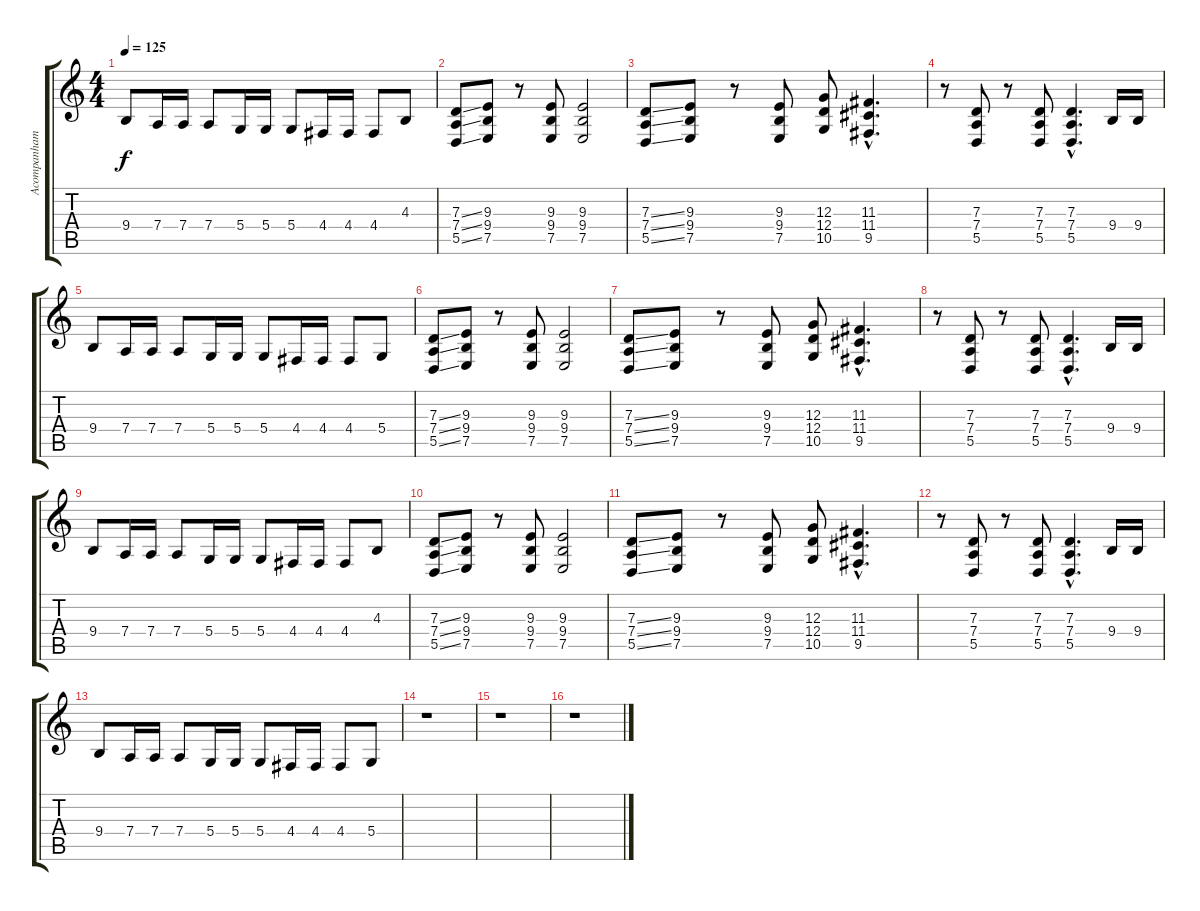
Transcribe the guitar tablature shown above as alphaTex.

\track ("Acompanhamento 2" "Acompanham") {instrument electricgrandpiano}
\staff {score tabs}
\tuning (E4 B3 G3 D3 A2 E2) {hide}
\ts (4 4)
\tempo 125
\clef g2
\ks c
9.4.8{dy f} 7.4.16 7.4.16 7.4.8 5.4.16 5.4.16 5.4.8 4.4.16 4.4.16 4.4.8 4.3.8 |
(7.3{ss} 7.4{ss} 5.5{ss}).8 (9.3 9.4 7.5).8 r.8 (9.3 9.4 7.5).8 (9.3 9.4 7.5).2 |
(7.3{ss} 7.4{ss} 5.5{ss}).8 (9.3 9.4 7.5).8 r.8 (9.3 9.4 7.5).8 (12.3 12.4 10.5).8 (11.3{hac} 11.4{hac} 9.5{hac}).4{d} |
r.8 (7.3 7.4 5.5).8 r.8 (7.3 7.4 5.5).8 (7.3{hac} 7.4{hac} 5.5{hac}).4{d} 9.4.16 9.4.16 |
9.4.8 7.4.16 7.4.16 7.4.8 5.4.16 5.4.16 5.4.8 4.4.16 4.4.16 4.4.8 5.4.8 |
(7.3{ss} 7.4{ss} 5.5{ss}).8 (9.3 9.4 7.5).8 r.8 (9.3 9.4 7.5).8 (9.3 9.4 7.5).2 |
(7.3{ss} 7.4{ss} 5.5{ss}).8 (9.3 9.4 7.5).8 r.8 (9.3 9.4 7.5).8 (12.3 12.4 10.5).8 (11.3{hac} 11.4{hac} 9.5{hac}).4{d} |
r.8 (7.3 7.4 5.5).8 r.8 (7.3 7.4 5.5).8 (7.3{hac} 7.4{hac} 5.5{hac}).4{d} 9.4.16 9.4.16 |
9.4.8 7.4.16 7.4.16 7.4.8 5.4.16 5.4.16 5.4.8 4.4.16 4.4.16 4.4.8 4.3.8 |
(7.3{ss} 7.4{ss} 5.5{ss}).8 (9.3 9.4 7.5).8 r.8 (9.3 9.4 7.5).8 (9.3 9.4 7.5).2 |
(7.3{ss} 7.4{ss} 5.5{ss}).8 (9.3 9.4 7.5).8 r.8 (9.3 9.4 7.5).8 (12.3 12.4 10.5).8 (11.3{hac} 11.4{hac} 9.5{hac}).4{d} |
r.8 (7.3 7.4 5.5).8 r.8 (7.3 7.4 5.5).8 (7.3{hac} 7.4{hac} 5.5{hac}).4{d} 9.4.16 9.4.16 |
9.4.8 7.4.16 7.4.16 7.4.8 5.4.16 5.4.16 5.4.8 4.4.16 4.4.16 4.4.8 5.4.8 |
r.1 |
r.1 |
r.1
